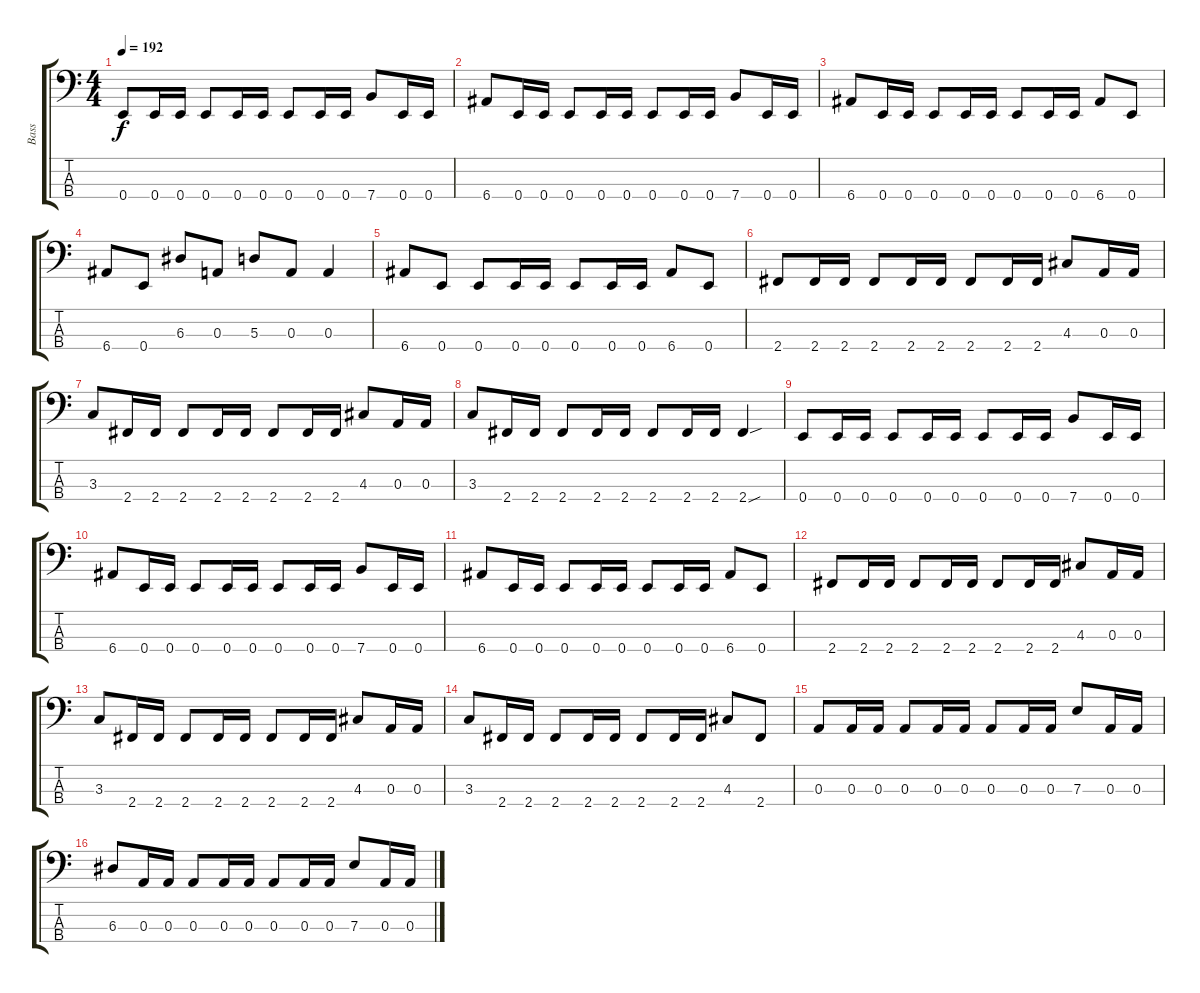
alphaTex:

\track ("Bass" "Bass") {instrument electricbasspick}
\staff {score tabs}
\tuning (G2 D2 A1 E1) {hide}
\ts (4 4)
\tempo 192
\clef f4
\ks c
0.4.8{dy f} 0.4.16 0.4.16 0.4.8 0.4.16 0.4.16 0.4.8 0.4.16 0.4.16 7.4.8 0.4.16 0.4.16 |
6.4.8 0.4.16 0.4.16 0.4.8 0.4.16 0.4.16 0.4.8 0.4.16 0.4.16 7.4.8 0.4.16 0.4.16 |
6.4.8 0.4.16 0.4.16 0.4.8 0.4.16 0.4.16 0.4.8 0.4.16 0.4.16 6.4.8 0.4.8 |
6.4.8 0.4.8 6.3.8 0.3.8 5.3.8 0.3.8 0.3.4 |
6.4.8 0.4.8 0.4.8 0.4.16 0.4.16 0.4.8 0.4.16 0.4.16 6.4.8 0.4.8 |
2.4.8 2.4.16 2.4.16 2.4.8 2.4.16 2.4.16 2.4.8 2.4.16 2.4.16 4.3.8 0.3.16 0.3.16 |
3.3.8 2.4.16 2.4.16 2.4.8 2.4.16 2.4.16 2.4.8 2.4.16 2.4.16 4.3.8 0.3.16 0.3.16 |
3.3.8 2.4.16 2.4.16 2.4.8 2.4.16 2.4.16 2.4.8 2.4.16 2.4.16 2.4{sou}.4 |
0.4.8 0.4.16 0.4.16 0.4.8 0.4.16 0.4.16 0.4.8 0.4.16 0.4.16 7.4.8 0.4.16 0.4.16 |
6.4.8 0.4.16 0.4.16 0.4.8 0.4.16 0.4.16 0.4.8 0.4.16 0.4.16 7.4.8 0.4.16 0.4.16 |
6.4.8 0.4.16 0.4.16 0.4.8 0.4.16 0.4.16 0.4.8 0.4.16 0.4.16 6.4.8 0.4.8 |
2.4.8 2.4.16 2.4.16 2.4.8 2.4.16 2.4.16 2.4.8 2.4.16 2.4.16 4.3.8 0.3.16 0.3.16 |
3.3.8 2.4.16 2.4.16 2.4.8 2.4.16 2.4.16 2.4.8 2.4.16 2.4.16 4.3.8 0.3.16 0.3.16 |
3.3.8 2.4.16 2.4.16 2.4.8 2.4.16 2.4.16 2.4.8 2.4.16 2.4.16 4.3.8 2.4.8 |
0.3.8 0.3.16 0.3.16 0.3.8 0.3.16 0.3.16 0.3.8 0.3.16 0.3.16 7.3.8 0.3.16 0.3.16 |
6.3.8 0.3.16 0.3.16 0.3.8 0.3.16 0.3.16 0.3.8 0.3.16 0.3.16 7.3.8 0.3.16 0.3.16
